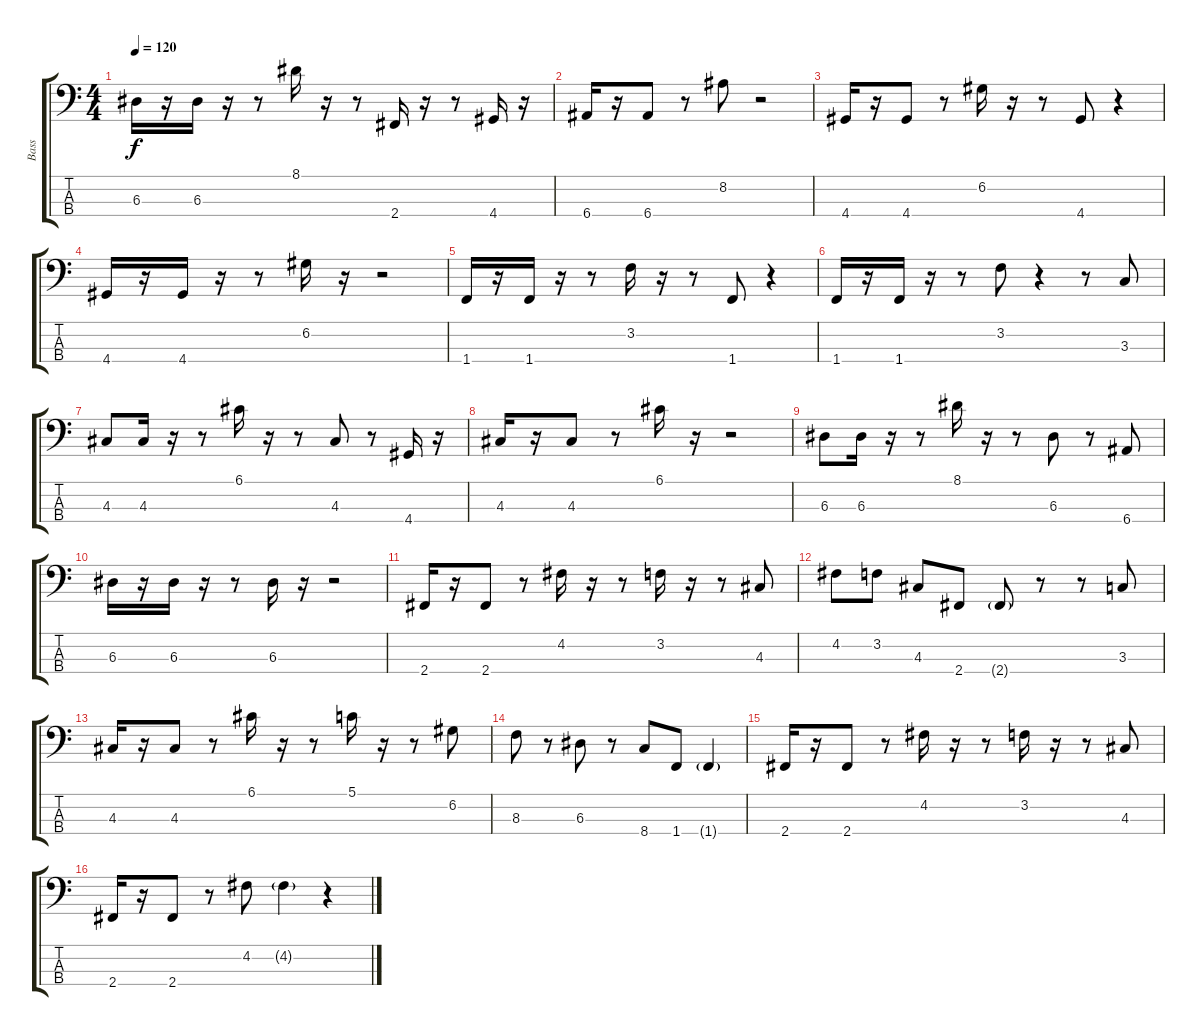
\track ("Bass" "Bass") {instrument fretlessbass}
\staff {score tabs}
\tuning (G2 D2 A1 E1) {hide}
\ts (4 4)
\tempo 120
\clef f4
\ks c
6.3.16{dy f} r.16 6.3.16 r.16 r.8 8.1.16 r.16 r.8 2.4.16 r.16 r.8 4.4.16 r.16 |
6.4.16 r.16 6.4.8 r.8 8.2.8 r.2 |
4.4.16 r.16 4.4.8 r.8 6.2.16 r.16 r.8 4.4.8 r.4 |
4.4.16 r.16 4.4.16 r.16 r.8 6.2.16 r.16 r.2 |
1.4.16 r.16 1.4.16 r.16 r.8 3.2.16 r.16 r.8 1.4.8 r.4 |
1.4.16 r.16 1.4.16 r.16 r.8 3.2.8 r.4 r.8 3.3.8 |
4.3.8 4.3.16 r.16 r.8 6.1.16 r.16 r.8 4.3.8 r.8 4.4.16 r.16 |
4.3.16 r.16 4.3.8 r.8 6.1.16 r.16 r.2 |
6.3.8 6.3.16 r.16 r.8 8.1.16 r.16 r.8 6.3.8 r.8 6.4.8 |
6.3.16 r.16 6.3.16 r.16 r.8 6.3.16 r.16 r.2 |
2.4.16 r.16 2.4.8 r.8 4.2.16 r.16 r.8 3.2.16 r.16 r.8 4.3.8 |
4.2.8 3.2.8 4.3.8 2.4.8 2.4{g}.8 r.8 r.8 3.3.8 |
4.3.16 r.16 4.3.8 r.8 6.1.16 r.16 r.8 5.1.16 r.16 r.8 6.2.8 |
8.3.8 r.8 6.3.8 r.8 8.4.8 1.4.8 1.4{g}.4 |
2.4.16 r.16 2.4.8 r.8 4.2.16 r.16 r.8 3.2.16 r.16 r.8 4.3.8 |
2.4.16 r.16 2.4.8 r.8 4.2.8 4.2{g}.4 r.4
